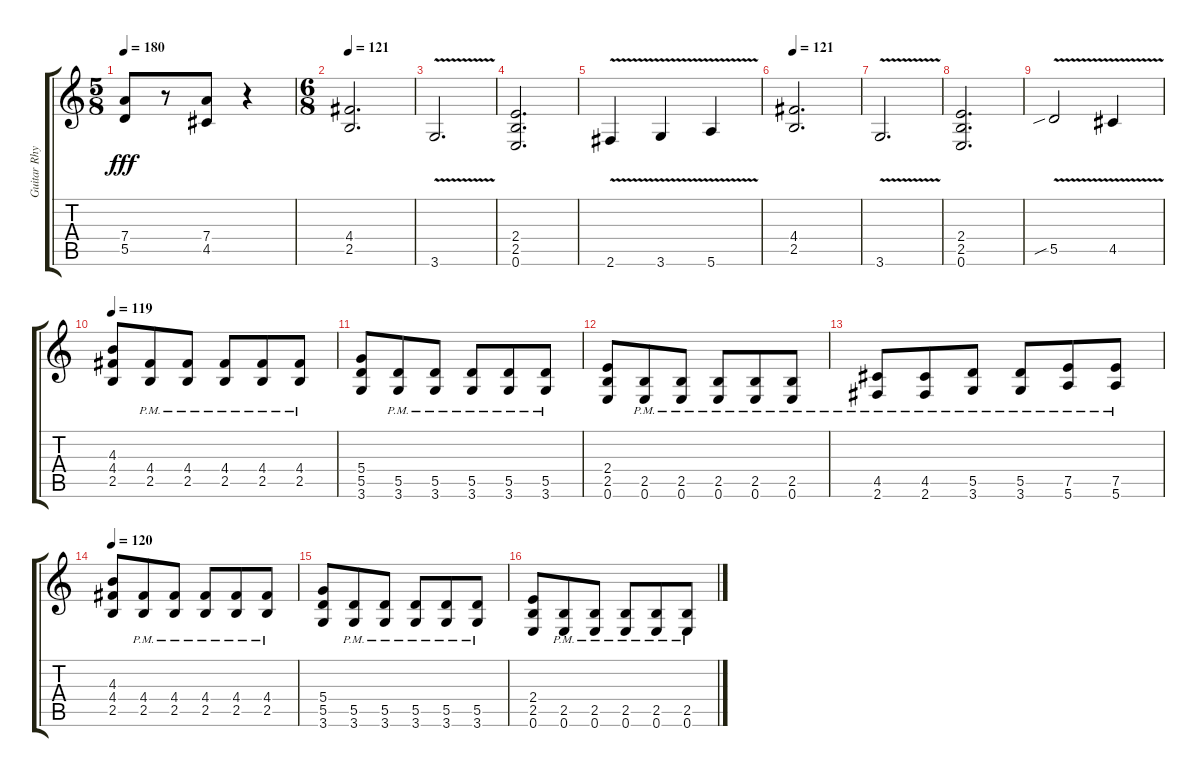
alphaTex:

\track ("Guitar Rhytm" "Guitar Rhy") {instrument distortionguitar}
\staff {score tabs}
\tuning (E4 B3 G3 D3 A2 E2) {hide}
\ts (5 8)
\tempo 180
\clef g2
\ks aminor
(7.4 5.5).8{dy fff} r.8 (7.4 4.5).8 r.4 |
\ts (6 8)
\tempo 122
\tempo 121
(4.4 2.5).2{d} |
3.6{v}.2{d} |
(2.4 2.5 0.6).2{d} |
2.6{v}.4 3.6{v}.4 5.6{v}.4 |
\tempo 121
(4.4 2.5).2{d} |
3.6{v}.2{d} |
(2.4 2.5 0.6).2{d} |
5.5{v sib}.2 4.5{v}.4 |
\tempo 119
(4.3 4.4 2.5).8 (4.4{pm} 2.5{pm}).8 (4.4{pm} 2.5{pm}).8 (4.4{pm} 2.5{pm}).8 (4.4{pm} 2.5{pm}).8 (4.4{pm} 2.5{pm}).8 |
(5.4 5.5 3.6).8 (5.5{pm} 3.6{pm}).8 (5.5{pm} 3.6{pm}).8 (5.5{pm} 3.6{pm}).8 (5.5{pm} 3.6{pm}).8 (5.5{pm} 3.6{pm}).8 |
(2.4 2.5 0.6).8 (2.5{pm} 0.6{pm}).8 (2.5{pm} 0.6{pm}).8 (2.5{pm} 0.6{pm}).8 (2.5{pm} 0.6{pm}).8 (2.5{pm} 0.6{pm}).8 |
(4.5{pm} 2.6{pm}).8 (4.5{pm} 2.6{pm}).8 (5.5{pm} 3.6{pm}).8 (5.5{pm} 3.6{pm}).8 (7.5{pm} 5.6{pm}).8 (7.5{pm} 5.6{pm}).8 |
\tempo 120
(4.3 4.4 2.5).8 (4.4{pm} 2.5{pm}).8 (4.4{pm} 2.5{pm}).8 (4.4{pm} 2.5{pm}).8 (4.4{pm} 2.5{pm}).8 (4.4{pm} 2.5{pm}).8 |
(5.4 5.5 3.6).8 (5.5{pm} 3.6{pm}).8 (5.5{pm} 3.6{pm}).8 (5.5{pm} 3.6{pm}).8 (5.5{pm} 3.6{pm}).8 (5.5{pm} 3.6{pm}).8 |
(2.4 2.5 0.6).8 (2.5{pm} 0.6{pm}).8 (2.5{pm} 0.6{pm}).8 (2.5{pm} 0.6{pm}).8 (2.5{pm} 0.6{pm}).8 (2.5{pm} 0.6{pm}).8
